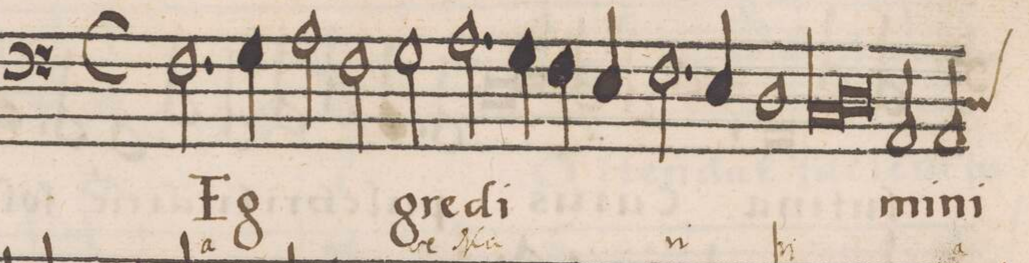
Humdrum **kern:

**kern	**text	**text
*I"BASSVS	*	*
*clefF4	*	*
*k[]	*	*
*met(C|)	*	*
*M2/1	*	*
2.F\	Eg-	a-
4G\	.	.
2A\	.	.
2F\	.	.
=2-	=2-	=2-
2G\	-gre-	-ve
2.A\	-di-	Ma-
4G\	.	.
4F\	.	.
4E/	.	.
=3-	=3-	=3-
2.F\	.	-ri-
4E/	.	.
1D	.	-ri-
=4-	=4-	=4-
*lig	*	*
1C	.	.
1D	.	.
*Xlig	*	*
=5-	=5-	=5-
2AA/	-mi-	.
*custos:D	*	*
2AA/	-ni	-a
*-	*-	*-
